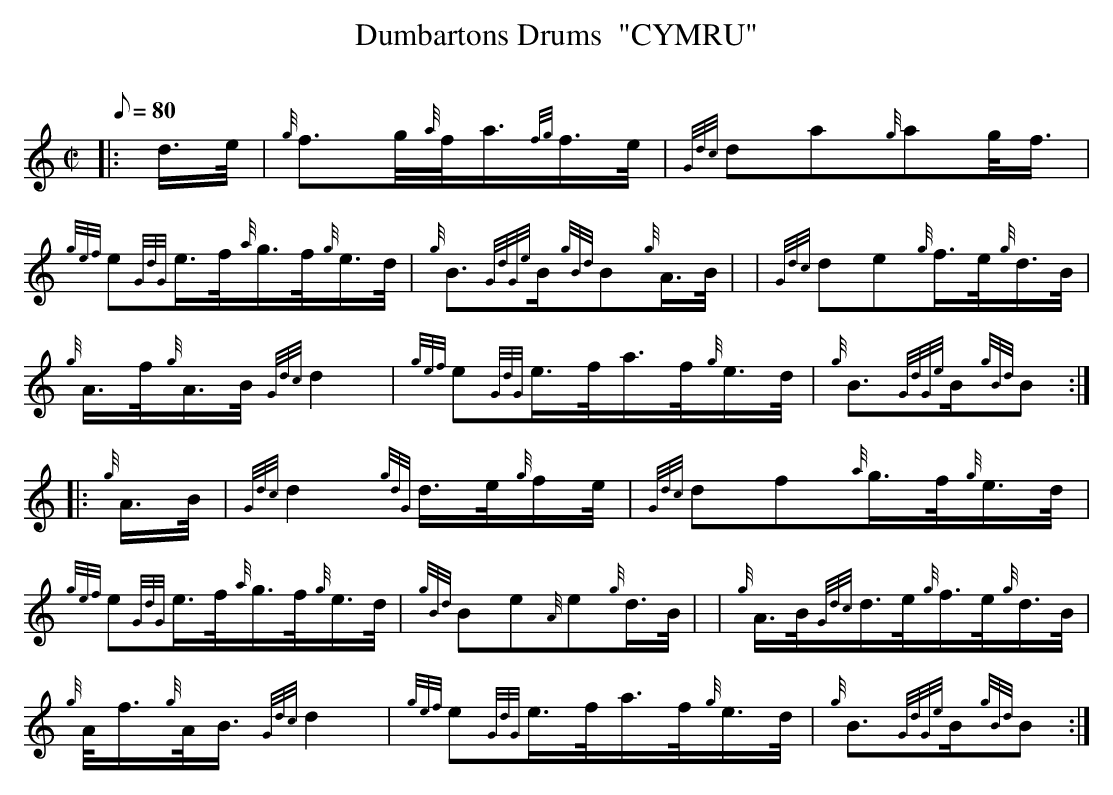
X:1
T:Dumbartons Drums  "CYMRU"
M:C|
L:1/8
Q:80
C:
K:HP
|: d3/4e/4 | \
{g}f3/2g/4{a}f/4a3/4{fg}f3/4e/4 | \
{Gdc}da{g}ag/4f3/4 |
{gef}e{GdG}e3/4f/4{a}g3/4f/4{g}e3/4d/4 | \
{g}B3/2{GdGe}B/2{gBd}B{g}A3/4B/4 | | \
{Gdc}de{g}f3/4e/4{g}d3/4B/4 |
{g}A3/4f/4{g}A3/4B/4{Gdc}d2 | \
{gef}e{GdG}e3/4f/4a3/4f/4{g}e3/4d/4 | \
{g}B3/2{GdGe}B/2{gBd}B ::
{g}A3/4B/4 | \
{Gdc}d2{gdG}d3/4e/4{g}f/2e/4 | \
{Gdc}df{a}g3/4f/4{g}e3/4d/4 |
{gef}e{GdG}e3/4f/4{a}g3/4f/4{g}e3/4d/4 | \
{gBd}Be{A}e{g}d3/4B/4 | | \
{g}A3/4B/4{Gdc}d3/4e/4{g}f3/4e/4{g}d3/4B/4 |
{g}A/4f3/4{g}A/4B3/4{Gdc}d2 | \
{gef}e{GdG}e3/4f/4a3/4f/4{g}e3/4d/4 | \
{g}B3/2{GdGe}B/2{gBd}B :|
